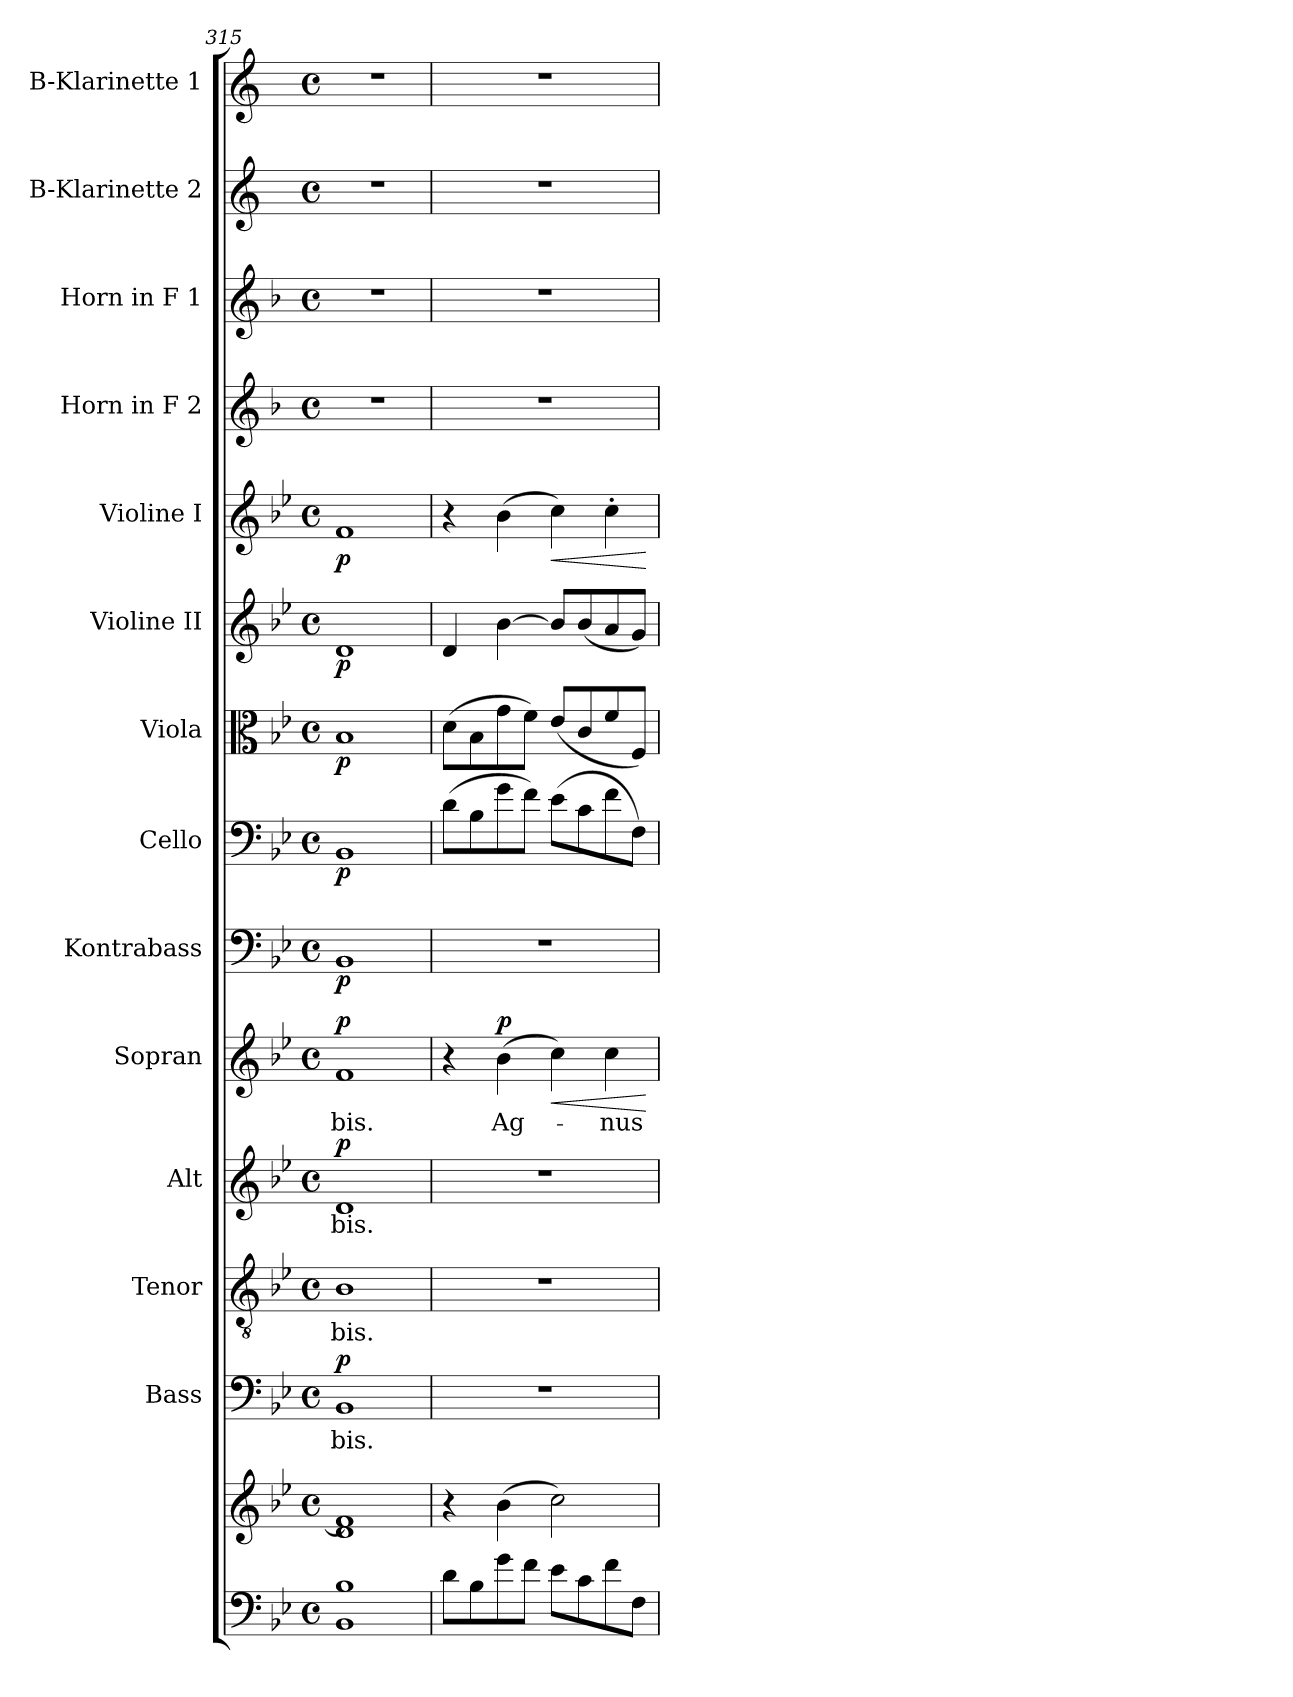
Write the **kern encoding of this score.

**kern	**kern	**kern	**text	**dynam	**kern	**text	**kern	**text	**dynam	**kern	**text	**dynam	**kern	**dynam	**kern	**dynam	**kern	**dynam	**kern	**dynam	**kern	**dynam	**kern	**kern	**kern	**kern
*part14	*part14	*part13	*part13	*part13	*part12	*part12	*part11	*part11	*part11	*part10	*part10	*part10	*part9	*part9	*part8	*part8	*part7	*part7	*part6	*part6	*part5	*part5	*part4	*part3	*part2	*part1
*staff15	*staff14	*staff13	*staff13	*staff13	*staff12	*staff12	*staff11	*staff11	*staff11	*staff10	*staff10	*staff10	*staff9	*staff9	*staff8	*staff8	*staff7	*staff7	*staff6	*staff6	*staff5	*staff5	*staff4	*staff3	*staff2	*staff1
*	*	*I"Bass	*	*	*I"Tenor	*	*I"Alt	*	*	*I"Sopran	*	*	*I"Kontrabass	*	*I"Cello	*	*I"Viola	*	*I"Violine II	*	*I"Violine I	*	*I"Horn in F 2	*I"Horn in F 1	*I"B-Klarinette 2	*I"B-Klarinette 1
*	*	*I'B.	*	*	*I'T.	*	*I'A.	*	*	*I'S.	*	*	*I'Kb.	*	*	*	*I'Vla.	*	*I'Vl. II	*	*I'Vl. I	*	*	*	*I'B Kl. 2	*I'B Kl. 1
*clefF4	*clefG2	*clefF4	*	*	*clefGv2	*	*clefG2	*	*	*clefG2	*	*	*clefF4	*	*clefF4	*	*clefC3	*	*clefG2	*	*clefG2	*	*clefG2	*clefG2	*clefG2	*clefG2
*	*	*	*	*	*	*	*	*	*	*	*	*	*ITrd7c12	*	*	*	*	*	*	*	*	*	*ITrd4c7	*ITrd4c7	*ITrd1c2	*ITrd1c2
*k[b-e-]	*k[b-e-]	*k[b-e-]	*	*	*k[b-e-]	*	*k[b-e-]	*	*	*k[b-e-]	*	*	*k[b-e-]	*	*k[b-e-]	*	*k[b-e-]	*	*k[b-e-]	*	*k[b-e-]	*	*k[b-e-]	*k[b-e-]	*k[b-e-]	*k[b-e-]
*B-:	*B-:	*B-:	*	*	*B-:	*	*B-:	*	*	*B-:	*	*	*B-:	*	*B-:	*	*B-:	*	*B-:	*	*B-:	*	*B-:	*B-:	*B-:	*B-:
*M4/4	*M4/4	*M4/4	*	*	*M4/4	*	*M4/4	*	*	*M4/4	*	*	*M4/4	*	*M4/4	*	*M4/4	*	*M4/4	*	*M4/4	*	*M4/4	*M4/4	*M4/4	*M4/4
*met(c)	*met(c)	*met(c)	*	*	*met(c)	*	*met(c)	*	*	*met(c)	*	*	*met(c)	*	*met(c)	*	*met(c)	*	*met(c)	*	*met(c)	*	*met(c)	*met(c)	*met(c)	*met(c)
=315	=315	=315	=315	=315	=315	=315	=315	=315	=315	=315	=315	=315	=315	=315	=315	=315	=315	=315	=315	=315	=315	=315	=315	=315	=315	=315
*^	*^	*	*	*	*	*	*	*	*	*	*	*	*	*	*	*	*	*	*	*	*	*	*	*	*	*
!	!	!	!	!	!LO:LY:b	!LO:DY:a	!	!LO:LY:b	!	!LO:LY:b	!LO:DY:a	!	!LO:LY:b	!LO:DY:a	!	!LO:DY:b	!	!LO:DY:b	!	!LO:DY:b	!	!LO:DY:b	!	!LO:DY:b	!	!	!	!
1B-	1BB-	1f]	1d	1BB-	-bis.	p	1B-	-bis.	1d	-bis.	p	1f	-bis.	p	1BBB-	p	1BB-	p	1B-	p	1d	p	1f	p	1r	1r	1r	1r
*v	*v	*	*	*	*	*	*	*	*	*	*	*	*	*	*	*	*	*	*	*	*	*	*	*	*	*	*	*
*	*v	*v	*	*	*	*	*	*	*	*	*	*	*	*	*	*	*	*	*	*	*	*	*	*	*	*	*
=316	=316	=316	=316	=316	=316	=316	=316	=316	=316	=316	=316	=316	=316	=316	=316	=316	=316	=316	=316	=316	=316	=316	=316	=316	=316	=316
8d\L	4r	1r	.	.	1r	.	1r	.	.	4r	.	.	1r	.	(>8d\L	.	(>8d\L	.	4d/	.	4r	.	1r	1r	1r	1r
8B-\	.	.	.	.	.	.	.	.	.	.	.	.	.	.	8B-\	.	8B-\	.	.	.	.	.	.	.	.	.
!	!	!	!	!	!	!	!	!	!	!	!LO:LY:b	!LO:DY:a	!	!	!	!	!	!	!	!	!	!	!	!	!	!
8g\	(>4b-\	.	.	.	.	.	.	.	.	(>4b-\	Ag-	p	.	.	8g\	.	8g\	.	[4b-\	.	(>4b-\	.	.	.	.	.
8f\J	.	.	.	.	.	.	.	.	.	.	.	.	.	.	8f\J)	.	8f\J)	.	.	.	.	.	.	.	.	.
!	!	!	!	!	!	!	!	!	!	!	!	!LO:HP:b	!	!	!	!	!	!	!	!	!	!LO:HP:b	!	!	!	!
8e-\L	2cc\)	.	.	.	.	.	.	.	.	4cc\)	.	<	.	.	(>8e-\L	.	(<8e-/L	.	8b-/L]	.	4cc\)	<	.	.	.	.
8c\	.	.	.	.	.	.	.	.	.	.	.	.	.	.	8c\	.	8c/	.	(<8b-/	.	.	.	.	.	.	.
!	!	!	!	!	!	!	!	!	!	!	!LO:LY:b	!	!	!	!	!	!	!	!	!	!	!	!	!	!	!
8f\	.	.	.	.	.	.	.	.	.	4cc\	-nus	.	.	.	8f\	.	8f/	.	8a/	.	4cc'>\	.	.	.	.	.
8F\J	.	.	.	.	.	.	.	.	.	.	.	.	.	.	8F\J)	.	8F/J)	.	8g/J)	.	.	.	.	.	.	.
.	.	.	.	.	.	.	.	.	.	.	.	[	.	.	.	.	.	.	.	.	.	[	.	.	.	.
=	=	=	=	=	=	=	=	=	=	=	=	=	=	=	=	=	=	=	=	=	=	=	=	=	=	=
*-	*-	*-	*-	*-	*-	*-	*-	*-	*-	*-	*-	*-	*-	*-	*-	*-	*-	*-	*-	*-	*-	*-	*-	*-	*-	*-
